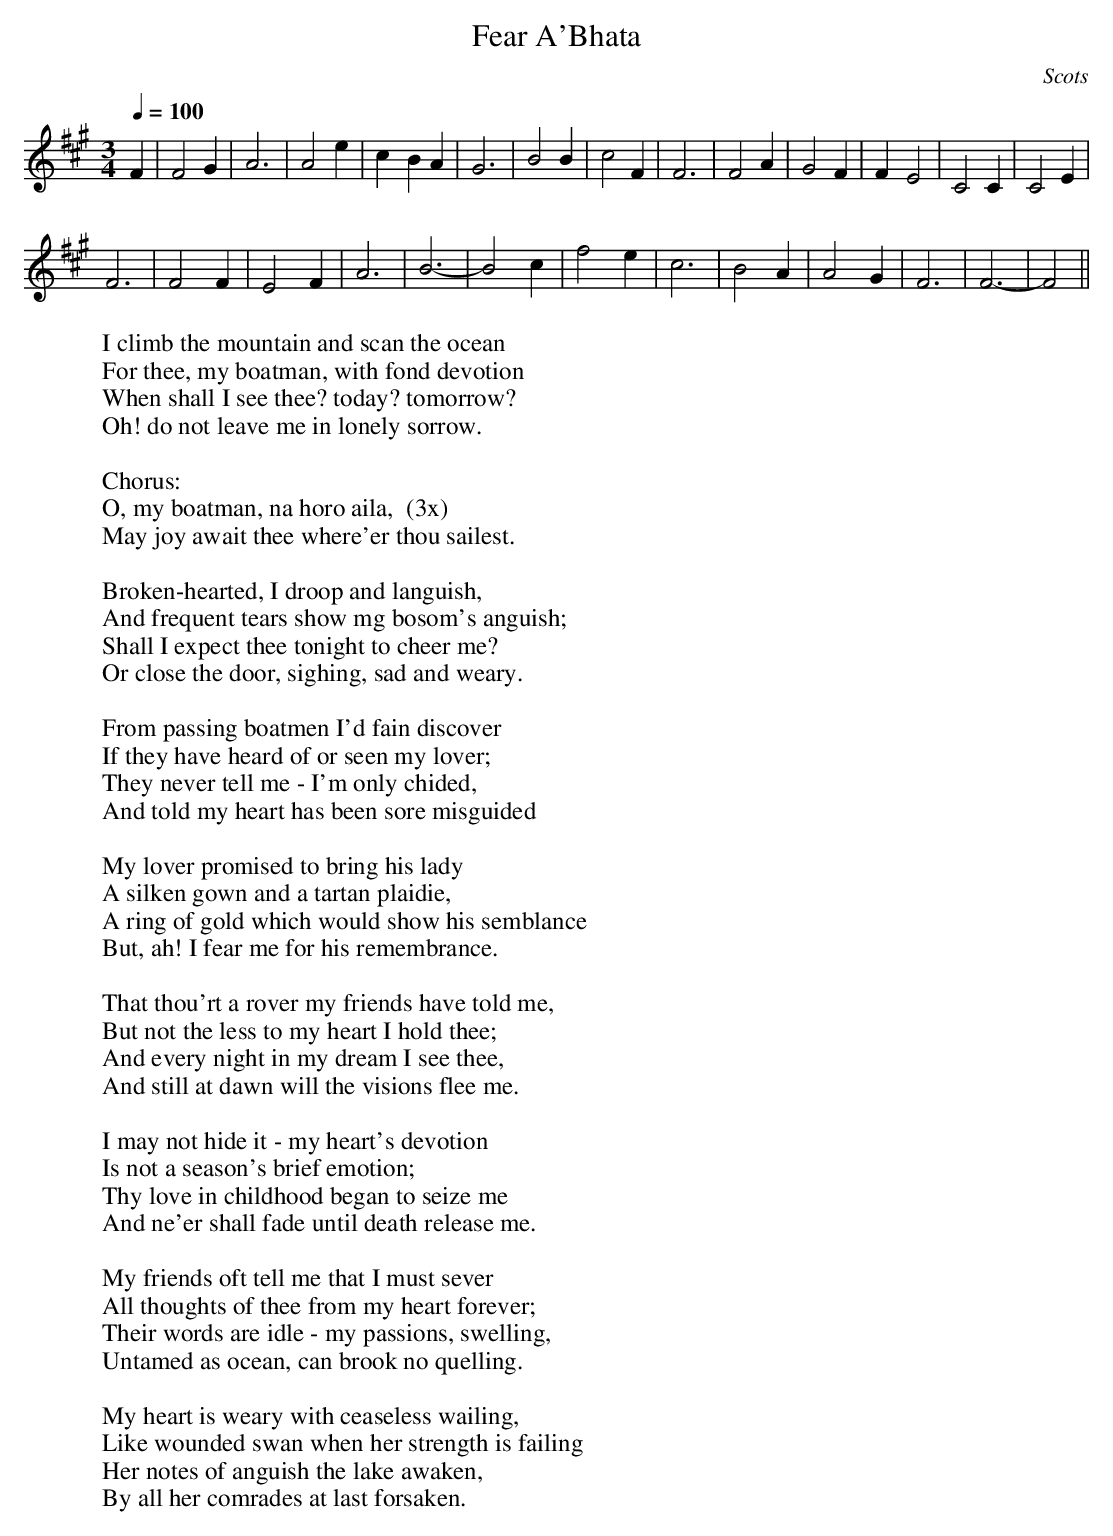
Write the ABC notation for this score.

X:1
T:Fear A'Bhata
O:Scots
M:3/4
L:1/8
Q:1/4=100
W:I climb the mountain and scan the ocean
W:For thee, my boatman, with fond devotion
W:When shall I see thee? today? tomorrow?
W:Oh! do not leave me in lonely sorrow.
W:
W:  Chorus:
W:  O, my boatman, na horo aila,  (3x)
W:  May joy await thee where'er thou sailest.
W:
W:Broken-hearted, I droop and languish,
W:And frequent tears show mg bosom's anguish;
W:Shall I expect thee tonight to cheer me?
W:Or close the door, sighing, sad and weary.
W:
W:From passing boatmen I'd fain discover
W:If they have heard of or seen my lover;
W:They never tell me - I'm only chided,
W:And told my heart has been sore misguided
W:
W:My lover promised to bring his lady
W:A silken gown and a tartan plaidie,
W:A ring of gold which would show his semblance
W:But, ah! I fear me for his remembrance.
W:
W:That thou'rt a rover my friends have told me,
W:But not the less to my heart I hold thee;
W:And every night in my dream I see thee,
W:And still at dawn will the visions flee me.
W:
W:I may not hide it - my heart's devotion
W:Is not a season's brief emotion;
W:Thy love in childhood began to seize me
W:And ne'er shall fade until death release me.
W:
W:My friends oft tell me that I must sever
W:All thoughts of thee from my heart forever;
W:Their words are idle - my passions, swelling,
W:Untamed as ocean, can brook no quelling.
W:
W:My heart is weary with ceaseless wailing,
W:Like wounded swan when her strength is failing
W:Her notes of anguish the lake awaken,
W:By all her comrades at last forsaken.
K:A
F2|F4 G2|A6   |A4 e2 |c2- B2 A2|G6|B4 B2|c4 F2|\
F6|F4 A2|G4 F2|F2- E4|C4 C2|C4 E2|
F6|F4 F2|E4 F2|A6|B6-|B4 c2|f4 e2|\
c6|B4 A2|A4 G2|F6|F6-|F4 ||
